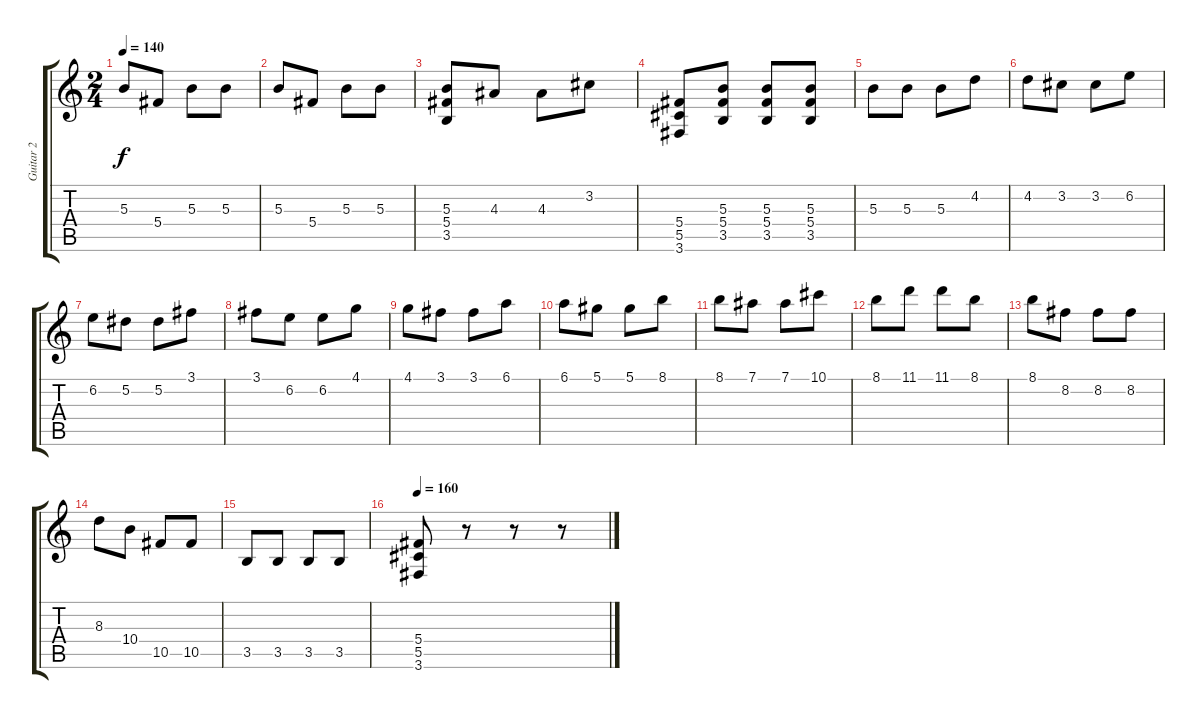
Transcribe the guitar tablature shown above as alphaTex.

\track ("Guitar 2" "Guitar 2") {instrument distortionguitar}
\staff {score tabs}
\tuning (Eb4 Bb3 Gb3 Db3 Ab2 Eb2) {hide}
\ts (2 4)
\tempo 140
\clef g2
\ks c
5.3.8{dy f} 5.4.8 5.3.8 5.3.8 |
5.3.8 5.4.8 5.3.8 5.3.8 |
(5.3 5.4 3.5).8 4.3.8 4.3.8 3.2.8 |
(5.4 5.5 3.6).8 (5.3 5.4 3.5).8 (5.3 5.4 3.5).8 (5.3 5.4 3.5).8 |
5.3.8 5.3.8 5.3.8 4.2.8 |
4.2.8 3.2.8 3.2.8 6.2.8 |
6.2.8 5.2.8 5.2.8 3.1.8 |
3.1.8 6.2.8 6.2.8 4.1.8 |
4.1.8 3.1.8 3.1.8 6.1.8 |
6.1.8 5.1.8 5.1.8 8.1.8 |
8.1.8 7.1.8 7.1.8 10.1.8 |
8.1.8 11.1.8 11.1.8 8.1.8 |
8.1.8 8.2.8 8.2.8 8.2.8 |
8.3.8 10.4.8 10.5.8 10.5.8 |
3.5.8 3.5.8 3.5.8 3.5.8 |
\tempo 160
(5.4 5.5 3.6).8 r.8 r.8 r.8
